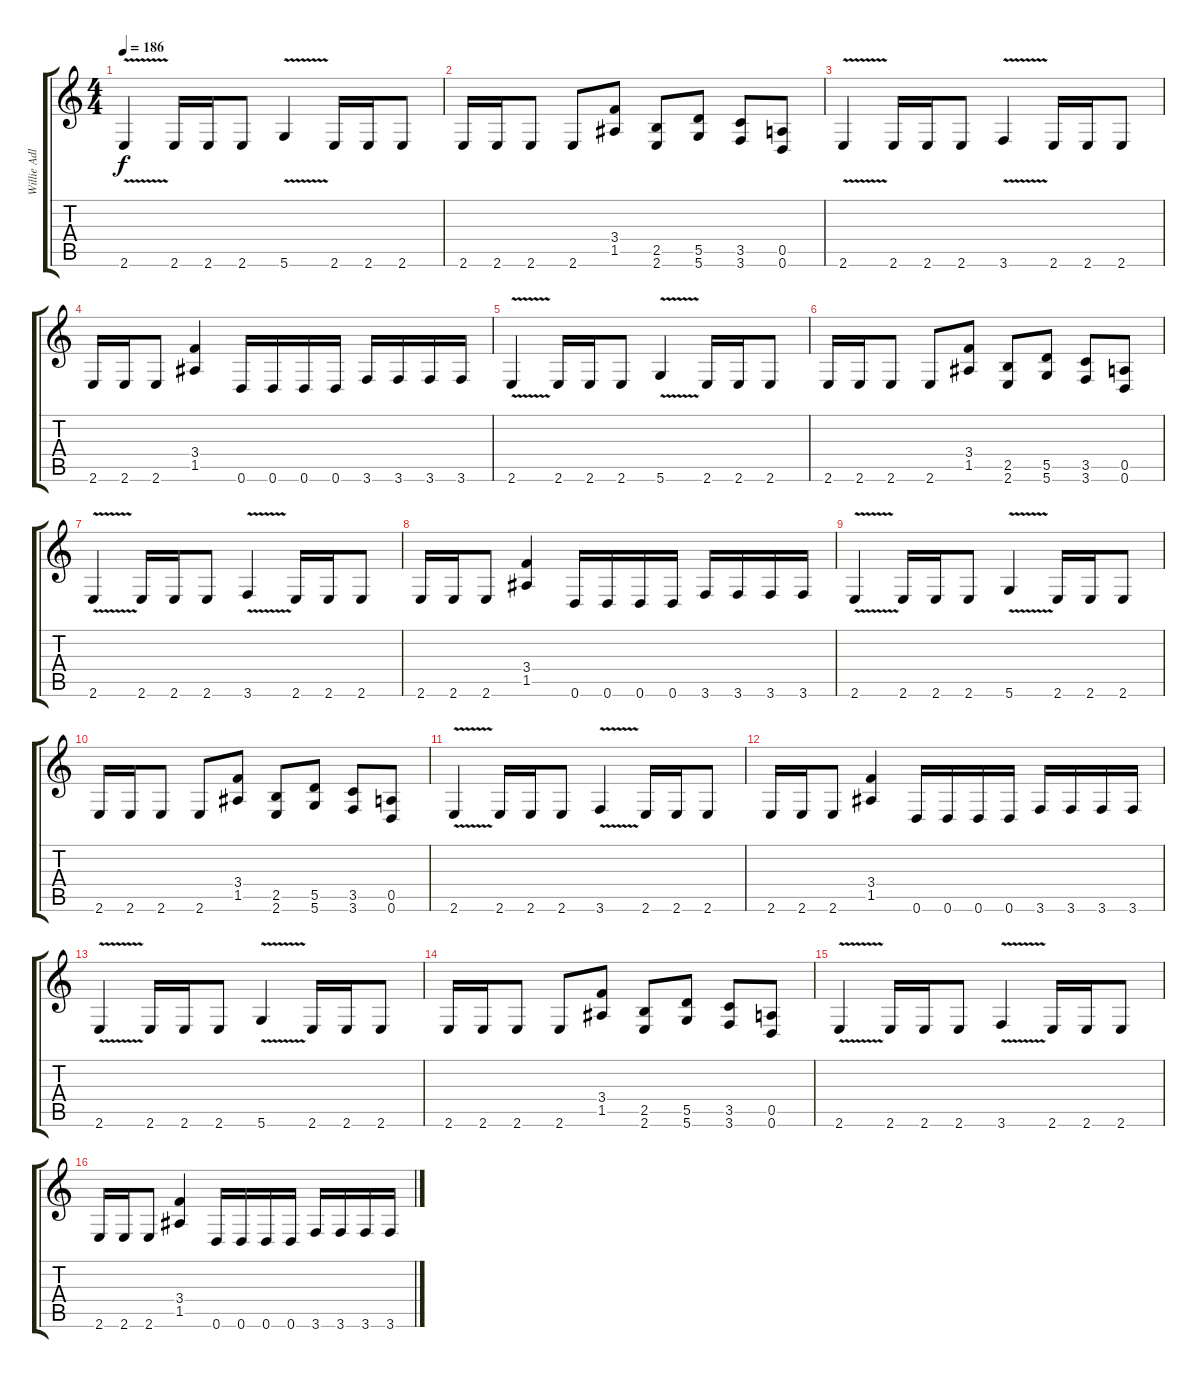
\track ("Willie Adler" "Willie Adl") {instrument distortionguitar}
\staff {score tabs}
\tuning (E4 B3 G3 D3 A2 D2) {hide}
\ts (4 4)
\tempo 186
\clef g2
\ks c
2.6{v}.4{dy f} 2.6.16 2.6.16 2.6.8 5.6{v}.4 2.6.16 2.6.16 2.6.8 |
2.6.16 2.6.16 2.6.8 2.6.8 (3.4 1.5).8 (2.5 2.6).8 (5.5 5.6).8 (3.5 3.6).8 (0.5 0.6).8 |
2.6{v}.4 2.6.16 2.6.16 2.6.8 3.6{v}.4 2.6.16 2.6.16 2.6.8 |
2.6.16 2.6.16 2.6.8 (3.4 1.5).4 0.6.16 0.6.16 0.6.16 0.6.16 3.6.16 3.6.16 3.6.16 3.6.16 |
2.6{v}.4 2.6.16 2.6.16 2.6.8 5.6{v}.4 2.6.16 2.6.16 2.6.8 |
2.6.16 2.6.16 2.6.8 2.6.8 (3.4 1.5).8 (2.5 2.6).8 (5.5 5.6).8 (3.5 3.6).8 (0.5 0.6).8 |
2.6{v}.4 2.6.16 2.6.16 2.6.8 3.6{v}.4 2.6.16 2.6.16 2.6.8 |
2.6.16 2.6.16 2.6.8 (3.4 1.5).4 0.6.16 0.6.16 0.6.16 0.6.16 3.6.16 3.6.16 3.6.16 3.6.16 |
2.6{v}.4 2.6.16 2.6.16 2.6.8 5.6{v}.4 2.6.16 2.6.16 2.6.8 |
2.6.16 2.6.16 2.6.8 2.6.8 (3.4 1.5).8 (2.5 2.6).8 (5.5 5.6).8 (3.5 3.6).8 (0.5 0.6).8 |
2.6{v}.4 2.6.16 2.6.16 2.6.8 3.6{v}.4 2.6.16 2.6.16 2.6.8 |
2.6.16 2.6.16 2.6.8 (3.4 1.5).4 0.6.16 0.6.16 0.6.16 0.6.16 3.6.16 3.6.16 3.6.16 3.6.16 |
2.6{v}.4 2.6.16 2.6.16 2.6.8 5.6{v}.4 2.6.16 2.6.16 2.6.8 |
2.6.16 2.6.16 2.6.8 2.6.8 (3.4 1.5).8 (2.5 2.6).8 (5.5 5.6).8 (3.5 3.6).8 (0.5 0.6).8 |
2.6{v}.4 2.6.16 2.6.16 2.6.8 3.6{v}.4 2.6.16 2.6.16 2.6.8 |
2.6.16 2.6.16 2.6.8 (3.4 1.5).4 0.6.16 0.6.16 0.6.16 0.6.16 3.6.16 3.6.16 3.6.16 3.6.16
